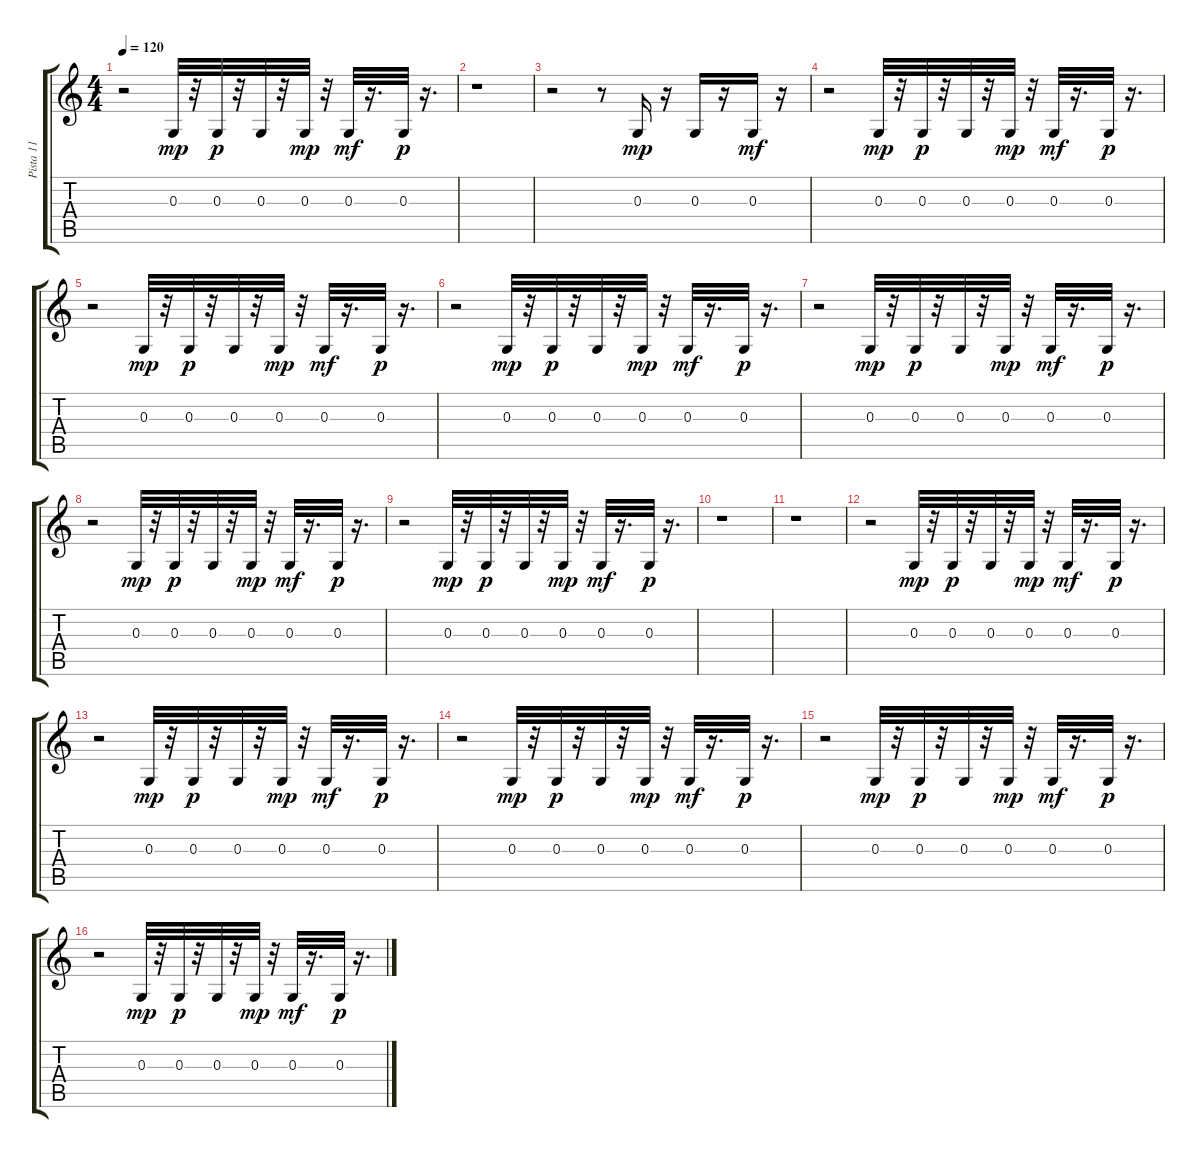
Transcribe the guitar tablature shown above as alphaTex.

\track ("Pista 11" "Pista 11") {instrument synthdrum}
\staff {score tabs}
\tuning (E4 B3 G3 D3 A2 E2) {hide}
\ts (4 4)
\tempo 120
\clef g2
\ks c
r.2{dy p} 0.3.32{dy mp} r.32 0.3.32{dy p} r.32 0.3.32 r.32 0.3.32{dy mp} r.32 0.3.32{dy mf} r.16{d} 0.3.32{dy p} r.16{d} |
r.1 |
r.2 r.8 0.3.16{dy mp} r.16 0.3.16 r.16 0.3.16{dy mf} r.16 |
r.2 0.3.32{dy mp} r.32 0.3.32{dy p} r.32 0.3.32 r.32 0.3.32{dy mp} r.32 0.3.32{dy mf} r.16{d} 0.3.32{dy p} r.16{d} |
r.2 0.3.32{dy mp} r.32 0.3.32{dy p} r.32 0.3.32 r.32 0.3.32{dy mp} r.32 0.3.32{dy mf} r.16{d} 0.3.32{dy p} r.16{d} |
r.2 0.3.32{dy mp} r.32 0.3.32{dy p} r.32 0.3.32 r.32 0.3.32{dy mp} r.32 0.3.32{dy mf} r.16{d} 0.3.32{dy p} r.16{d} |
r.2 0.3.32{dy mp} r.32 0.3.32{dy p} r.32 0.3.32 r.32 0.3.32{dy mp} r.32 0.3.32{dy mf} r.16{d} 0.3.32{dy p} r.16{d} |
r.2 0.3.32{dy mp} r.32 0.3.32{dy p} r.32 0.3.32 r.32 0.3.32{dy mp} r.32 0.3.32{dy mf} r.16{d} 0.3.32{dy p} r.16{d} |
r.2 0.3.32{dy mp} r.32 0.3.32{dy p} r.32 0.3.32 r.32 0.3.32{dy mp} r.32 0.3.32{dy mf} r.16{d} 0.3.32{dy p} r.16{d} |
r.1 |
r.1 |
r.2 0.3.32{dy mp} r.32 0.3.32{dy p} r.32 0.3.32 r.32 0.3.32{dy mp} r.32 0.3.32{dy mf} r.16{d} 0.3.32{dy p} r.16{d} |
r.2 0.3.32{dy mp} r.32 0.3.32{dy p} r.32 0.3.32 r.32 0.3.32{dy mp} r.32 0.3.32{dy mf} r.16{d} 0.3.32{dy p} r.16{d} |
r.2 0.3.32{dy mp} r.32 0.3.32{dy p} r.32 0.3.32 r.32 0.3.32{dy mp} r.32 0.3.32{dy mf} r.16{d} 0.3.32{dy p} r.16{d} |
r.2 0.3.32{dy mp} r.32 0.3.32{dy p} r.32 0.3.32 r.32 0.3.32{dy mp} r.32 0.3.32{dy mf} r.16{d} 0.3.32{dy p} r.16{d} |
r.2 0.3.32{dy mp} r.32 0.3.32{dy p} r.32 0.3.32 r.32 0.3.32{dy mp} r.32 0.3.32{dy mf} r.16{d} 0.3.32{dy p} r.16{d}
